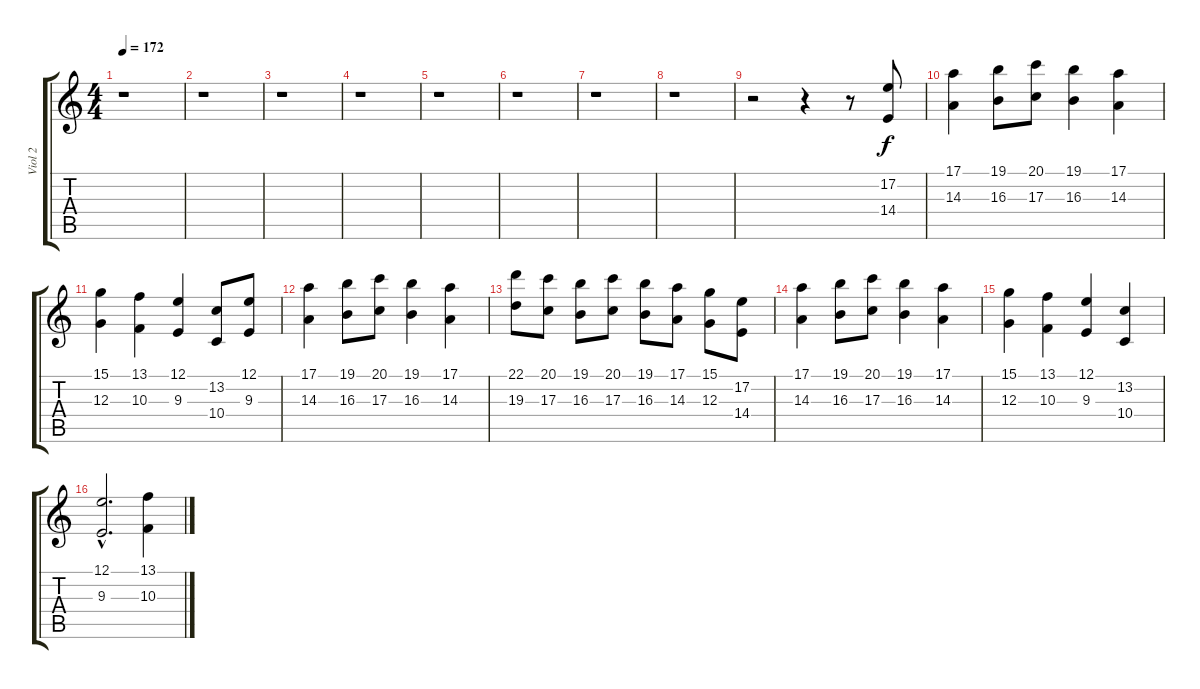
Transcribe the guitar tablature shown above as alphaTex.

\track ("Viol 2" "Viol 2") {instrument viola}
\staff {score tabs}
\tuning (E4 B3 G3 D3 A2 E2) {hide}
\ts (4 4)
\tempo 172
\clef g2
\ks c
r.1{dy f} |
r.1 |
r.1 |
r.1 |
r.1 |
r.1 |
r.1 |
r.1 |
r.2 r.4 r.8 (17.2 14.4).8 |
\section ("" "")
(17.1 14.3).4 (19.1 16.3).8 (20.1 17.3).8 (19.1 16.3).4 (17.1 14.3).4 |
(15.1 12.3).4 (13.1 10.3).4 (12.1 9.3).4 (13.2 10.4).8 (12.1 9.3).8 |
(17.1 14.3).4 (19.1 16.3).8 (20.1 17.3).8 (19.1 16.3).4 (17.1 14.3).4 |
(22.1 19.3).8 (20.1 17.3).8 (19.1 16.3).8 (20.1 17.3).8 (19.1 16.3).8 (17.1 14.3).8 (15.1 12.3).8 (17.2 14.4).8 |
(17.1 14.3).4 (19.1 16.3).8 (20.1 17.3).8 (19.1 16.3).4 (17.1 14.3).4 |
(15.1 12.3).4 (13.1 10.3).4 (12.1 9.3).4 (13.2 10.4).4 |
(12.1{hac} 9.3{hac}).2{d} (13.1 10.3).4
